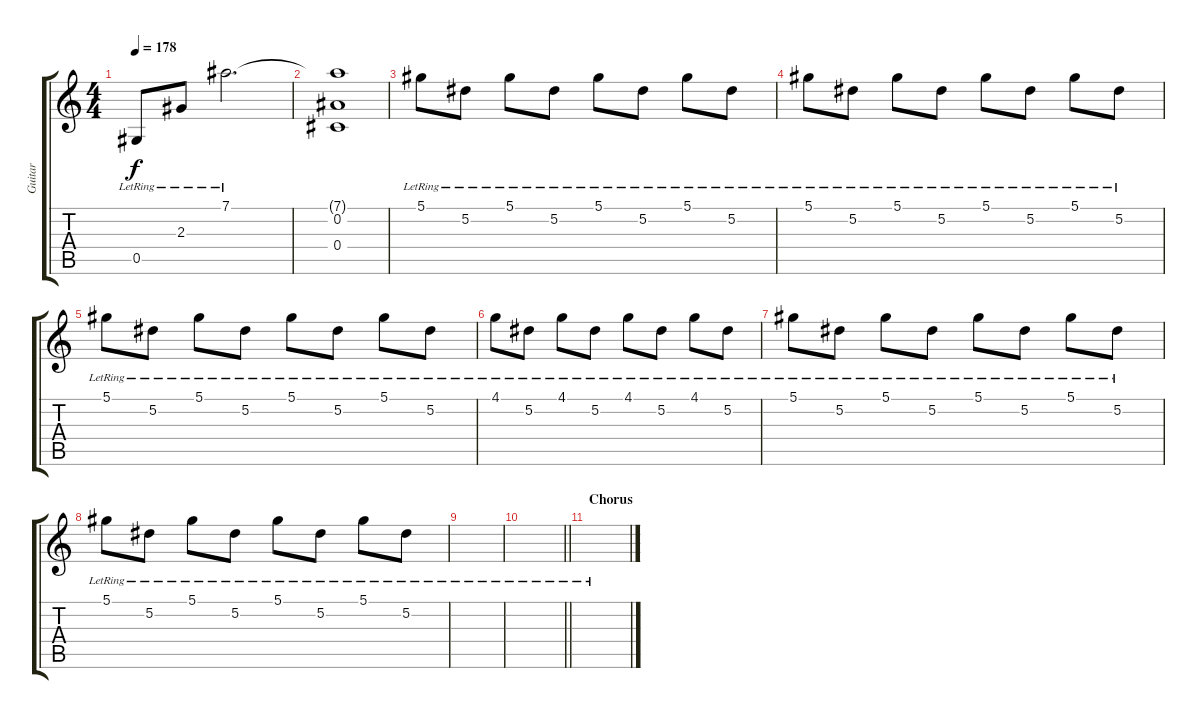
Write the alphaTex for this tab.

\track ("Guitar" "Guitar") {instrument electricguitarclean}
\staff {score tabs}
\tuning (Eb4 Bb3 Gb3 Db3 Ab2 Eb2) {hide}
\ts (4 4)
\tempo 178
\clef g2
\ks c
0.5{lr}.8{dy f} 2.3{lr}.8 7.1{lr}.2{d} |
(7.1{t} 0.2 0.4).1 |
5.1{lr}.8{volume 7} 5.2{lr}.8 5.1{lr}.8 5.2{lr}.8 5.1{lr}.8 5.2{lr}.8 5.1{lr}.8 5.2{lr}.8 |
5.1{lr}.8 5.2{lr}.8 5.1{lr}.8 5.2{lr}.8 5.1{lr}.8 5.2{lr}.8 5.1{lr}.8 5.2{lr}.8 |
5.1{lr}.8 5.2{lr}.8 5.1{lr}.8 5.2{lr}.8 5.1{lr}.8 5.2{lr}.8 5.1{lr}.8 5.2{lr}.8 |
4.1{lr}.8 5.2{lr}.8 4.1{lr}.8 5.2{lr}.8 4.1{lr}.8 5.2{lr}.8 4.1{lr}.8 5.2{lr}.8 |
5.1{lr}.8 5.2{lr}.8 5.1{lr}.8 5.2{lr}.8 5.1{lr}.8 5.2{lr}.8 5.1{lr}.8 5.2{lr}.8 |
5.1{lr}.8 5.2{lr}.8 5.1{lr}.8 5.2{lr}.8 5.1{lr}.8 5.2{lr}.8 5.1{lr}.8 5.2{lr}.8 |
|
\barLineRight lightlight
|
\section ("" "Chorus")
